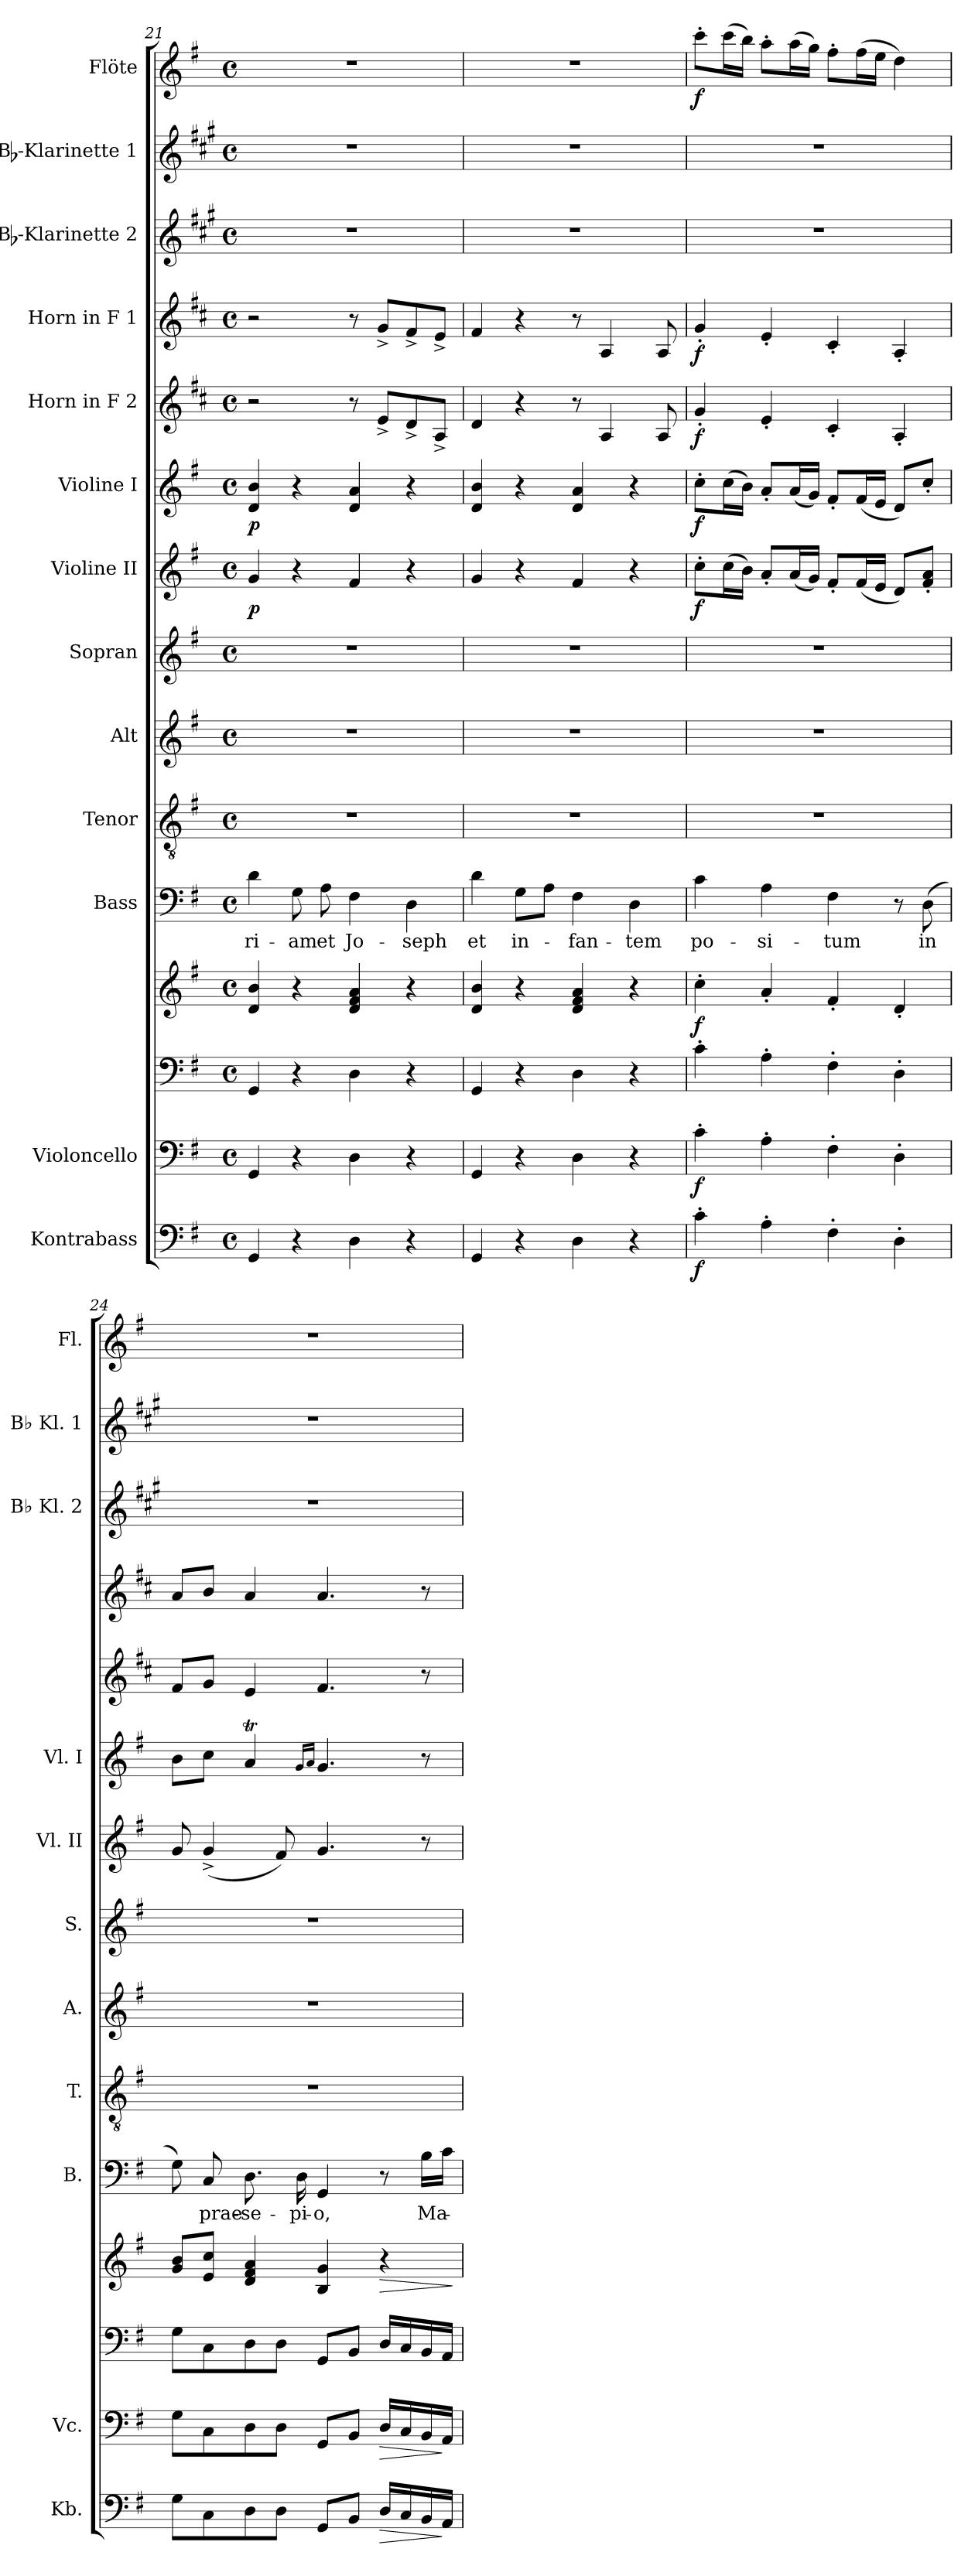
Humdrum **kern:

**kern	**dynam	**kern	**dynam	**kern	**kern	**dynam	**kern	**text	**kern	**kern	**kern	**kern	**dynam	**kern	**dynam	**kern	**dynam	**kern	**dynam	**kern	**kern	**kern	**dynam
*part14	*part14	*part13	*part13	*part12	*part12	*part12	*part11	*part11	*part10	*part9	*part8	*part7	*part7	*part6	*part6	*part5	*part5	*part4	*part4	*part3	*part2	*part1	*part1
*staff15	*staff15	*staff14	*staff14	*staff13	*staff12	*staff12/13	*staff11	*staff11	*staff10	*staff9	*staff8	*staff7	*staff7	*staff6	*staff6	*staff5	*staff5	*staff4	*staff4	*staff3	*staff2	*staff1	*staff1
*I"Kontrabass	*	*I"Violoncello	*	*	*	*	*I"Bass	*	*I"Tenor	*I"Alt	*I"Sopran	*I"Violine II	*	*I"Violine I	*	*I"Horn in F 2	*	*I"Horn in F 1	*	*I"Bb-Klarinette 2	*I"Bb-Klarinette 1	*I"Flöte	*
*I'Kb.	*	*I'Vc.	*	*	*	*	*I'B.	*	*I'T.	*I'A.	*I'S.	*I'Vl. II	*	*I'Vl. I	*	*	*	*	*	*I'Bb Kl. 2	*I'Bb Kl. 1	*I'Fl.	*
!!LO:PB:g=z
*clefF4	*	*clefF4	*	*clefF4	*clefG2	*	*clefF4	*	*clefGv2	*clefG2	*clefG2	*clefG2	*	*clefG2	*	*clefG2	*	*clefG2	*	*clefG2	*clefG2	*clefG2	*
*ITrd7c12	*	*	*	*	*	*	*	*	*	*	*	*	*	*	*	*ITrd4c7	*	*ITrd4c7	*	*ITrd1c2	*ITrd1c2	*	*
*k[f#]	*	*k[f#]	*	*k[f#]	*k[f#]	*	*k[f#]	*	*k[f#]	*k[f#]	*k[f#]	*k[f#]	*	*k[f#]	*	*k[f#]	*	*k[f#]	*	*k[f#]	*k[f#]	*k[f#]	*
*G:	*	*G:	*	*G:	*G:	*	*G:	*	*G:	*G:	*G:	*G:	*	*G:	*	*G:	*	*G:	*	*G:	*G:	*G:	*
*M4/4	*	*M4/4	*	*M4/4	*M4/4	*	*M4/4	*	*M4/4	*M4/4	*M4/4	*M4/4	*	*M4/4	*	*M4/4	*	*M4/4	*	*M4/4	*M4/4	*M4/4	*
*met(c)	*	*met(c)	*	*met(c)	*met(c)	*	*met(c)	*	*met(c)	*met(c)	*met(c)	*met(c)	*	*met(c)	*	*met(c)	*	*met(c)	*	*met(c)	*met(c)	*met(c)	*
=21	=21	=21	=21	=21	=21	=21	=21	=21	=21	=21	=21	=21	=21	=21	=21	=21	=21	=21	=21	=21	=21	=21	=21
!	!	!	!	!	!	!	!	!LO:LY:b	!	!	!	!	!LO:DY:b	!	!LO:DY:b	!	!	!	!	!	!	!	!
4GGG/	.	4GG/	.	4GG/	4d/ 4b/	.	4d\	-ri-	1r	1r	1r	4g/	p	4d/ 4b/	p	2r	.	2r	.	1r	1r	1r	.
!	!	!	!	!	!	!	!	!LO:LY:b	!	!	!	!	!	!	!	!	!	!	!	!	!	!	!
4r	.	4r	.	4r	4r	.	8G\	-am	.	.	.	4r	.	4r	.	.	.	.	.	.	.	.	.
!	!	!	!	!	!	!	!	!LO:LY:b	!	!	!	!	!	!	!	!	!	!	!	!	!	!	!
.	.	.	.	.	.	.	8A\	et	.	.	.	.	.	.	.	.	.	.	.	.	.	.	.
!	!	!	!	!	!	!	!	!LO:LY:b	!	!	!	!	!	!	!	!	!	!	!	!	!	!	!
4DD\	.	4D\	.	4D\	4d/ 4f#/ 4a/	.	4F#\	Jo-	.	.	.	4f#/	.	4d/ 4a/	.	8r	.	8r	.	.	.	.	.
.	.	.	.	.	.	.	.	.	.	.	.	.	.	.	.	8A^</L	.	8c^</L	.	.	.	.	.
!	!	!	!	!	!	!	!	!LO:LY:b	!	!	!	!	!	!	!	!	!	!	!	!	!	!	!
4r	.	4r	.	4r	4r	.	4D\	-seph	.	.	.	4r	.	4r	.	8G^</	.	8B^</	.	.	.	.	.
.	.	.	.	.	.	.	.	.	.	.	.	.	.	.	.	8D^</J	.	8A^</J	.	.	.	.	.
=22	=22	=22	=22	=22	=22	=22	=22	=22	=22	=22	=22	=22	=22	=22	=22	=22	=22	=22	=22	=22	=22	=22	=22
!	!	!	!	!	!	!	!	!LO:LY:b	!	!	!	!	!	!	!	!	!	!	!	!	!	!	!
4GGG/	.	4GG/	.	4GG/	4d/ 4b/	.	4d\	et	1r	1r	1r	4g/	.	4d/ 4b/	.	4G/	.	4B/	.	1r	1r	1r	.
!	!	!	!	!	!	!	!	!LO:LY:b	!	!	!	!	!	!	!	!	!	!	!	!	!	!	!
4r	.	4r	.	4r	4r	.	8G\L	in-	.	.	.	4r	.	4r	.	4r	.	4r	.	.	.	.	.
.	.	.	.	.	.	.	8A\J	.	.	.	.	.	.	.	.	.	.	.	.	.	.	.	.
!	!	!	!	!	!	!	!	!LO:LY:b	!	!	!	!	!	!	!	!	!	!	!	!	!	!	!
4DD\	.	4D\	.	4D\	4d/ 4f#/ 4a/	.	4F#\	-fan-	.	.	.	4f#/	.	4d/ 4a/	.	8r	.	8r	.	.	.	.	.
.	.	.	.	.	.	.	.	.	.	.	.	.	.	.	.	4D/	.	4D/	.	.	.	.	.
!	!	!	!	!	!	!	!	!LO:LY:b	!	!	!	!	!	!	!	!	!	!	!	!	!	!	!
4r	.	4r	.	4r	4r	.	4D\	-tem	.	.	.	4r	.	4r	.	.	.	.	.	.	.	.	.
.	.	.	.	.	.	.	.	.	.	.	.	.	.	.	.	8D/	.	8D/	.	.	.	.	.
=23	=23	=23	=23	=23	=23	=23	=23	=23	=23	=23	=23	=23	=23	=23	=23	=23	=23	=23	=23	=23	=23	=23	=23
!	!LO:DY:b	!	!LO:DY:b	!	!	!LO:DY:b	!	!LO:LY:b	!	!	!	!	!LO:DY:b	!	!LO:DY:b	!	!LO:DY:b	!	!LO:DY:b	!	!	!	!LO:DY:b
4C'>\	f	4c'>\	f	4c'>\	4cc'>\	f	4c\	po-	1r	1r	1r	8cc'>\L	f	8cc'>\L	f	4c'</	f	4c'</	f	1r	1r	8ccc'>\L	f
.	.	.	.	.	.	.	.	.	.	.	.	(>16cc\L	.	(>16cc\L	.	.	.	.	.	.	.	(>16ccc\L	.
.	.	.	.	.	.	.	.	.	.	.	.	16b\JJ)	.	16b\JJ)	.	.	.	.	.	.	.	16bb\JJ)	.
!	!	!	!	!	!	!	!	!LO:LY:b	!	!	!	!	!	!	!	!	!	!	!	!	!	!	!
4AA'>\	.	4A'>\	.	4A'>\	4a'</	.	4A\	-si-	.	.	.	8a'</L	.	8a'</L	.	4A'</	.	4A'</	.	.	.	8aa'>\L	.
.	.	.	.	.	.	.	.	.	.	.	.	(<16a/L	.	(<16a/L	.	.	.	.	.	.	.	(>16aa\L	.
.	.	.	.	.	.	.	.	.	.	.	.	16g/JJ)	.	16g/JJ)	.	.	.	.	.	.	.	16gg\JJ)	.
!	!	!	!	!	!	!	!	!LO:LY:b	!	!	!	!	!	!	!	!	!	!	!	!	!	!	!
4FF#'>\	.	4F#'>\	.	4F#'>\	4f#'</	.	4F#\	-tum	.	.	.	8f#'</L	.	8f#'</L	.	4F#'</	.	4F#'</	.	.	.	8ff#'>\L	.
.	.	.	.	.	.	.	.	.	.	.	.	(<16f#/L	.	(<16f#/L	.	.	.	.	.	.	.	(>16ff#\L	.
.	.	.	.	.	.	.	.	.	.	.	.	16e/JJ	.	16e/JJ	.	.	.	.	.	.	.	16ee\JJ	.
4DD'>\	.	4D'>\	.	4D'>\	4d'</	.	8r	.	.	.	.	8d/L)	.	8d/L)	.	4D'</	.	4D'</	.	.	.	4dd\)	.
!	!	!	!	!	!	!	!	!LO:LY:b	!	!	!	!	!	!	!	!	!	!	!	!	!	!	!
.	.	.	.	.	.	.	(>8D\	in	.	.	.	8f#/'< 8a/'<J	.	8cc'</J	.	.	.	.	.	.	.	.	.
=24	=24	=24	=24	=24	=24	=24	=24	=24	=24	=24	=24	=24	=24	=24	=24	=24	=24	=24	=24	=24	=24	=24	=24
8GG\L	.	8G\L	.	8G\L	8g/ 8b/L	.	8G\)	.	1r	1r	1r	8g/	.	8b\L	.	8B/L	.	8d/L	.	1r	1r	1r	.
!	!	!	!	!	!	!	!	!LO:LY:b	!	!	!	!	!	!	!	!	!	!	!	!	!	!	!
8CC\	.	8C\	.	8C\	8e/ 8cc/J	.	8C/	prae-	.	.	.	(<4g^</	.	8cc\J	.	8c/J	.	8e/J	.	.	.	.	.
!	!	!	!	!	!	!	!	!LO:LY:b	!	!	!	!	!	!	!	!	!	!	!	!	!	!	!
8DD\	.	8D\	.	8D\	4d/ 4f#/ 4a/	.	8.D\	-se-	.	.	.	.	.	4aT/	.	4A/	.	4d/	.	.	.	.	.
8DD\J	.	8D\J	.	8D\J	.	.	.	.	.	.	.	8f#/)	.	.	.	.	.	.	.	.	.	.	.
!	!	!	!	!	!	!	!	!LO:LY:b	!	!	!	!	!	!	!	!	!	!	!	!	!	!	!
.	.	.	.	.	.	.	16D\	-pi-	.	.	.	.	.	.	.	.	.	.	.	.	.	.	.
.	.	.	.	.	.	.	.	.	.	.	.	.	.	16qg/LL	.	.	.	.	.	.	.	.	.
.	.	.	.	.	.	.	.	.	.	.	.	.	.	16qa/JJ	.	.	.	.	.	.	.	.	.
!	!	!	!	!	!	!	!	!LO:LY:b	!	!	!	!	!	!	!	!	!	!	!	!	!	!	!
8GGG/L	.	8GG/L	.	8GG/L	4B/ 4g/	.	4GG/	-o,	.	.	.	4.g/	.	4.g/	.	4.B/	.	4.d/	.	.	.	.	.
8BBB/J	.	8BB/J	.	8BB/J	.	.	.	.	.	.	.	.	.	.	.	.	.	.	.	.	.	.	.
!	!LO:HP:b	!	!LO:HP:b	!	!	!LO:HP:b	!	!	!	!	!	!	!	!	!	!	!	!	!	!	!	!	!
16DD/LL	>	16D/LL	>	16D/LL	4r	>	8r	.	.	.	.	.	.	.	.	.	.	.	.	.	.	.	.
16CC/	.	16C/	.	16C/	.	.	.	.	.	.	.	.	.	.	.	.	.	.	.	.	.	.	.
!	!	!	!	!	!	!	!	!LO:LY:b	!	!	!	!	!	!	!	!	!	!	!	!	!	!	!
16BBB/	.	16BB/	.	16BB/	.	.	16B\LL	Ma-	.	.	.	8r	.	8r	.	8r	.	8r	.	.	.	.	.
16AAA/JJ	]	16AA/JJ	]	16AA/JJ	.	.	16c\JJ	.	.	.	.	.	.	.	.	.	.	.	.	.	.	.	.
.	.	.	.	.	.	]	.	.	.	.	.	.	.	.	.	.	.	.	.	.	.	.	.
=	=	=	=	=	=	=	=	=	=	=	=	=	=	=	=	=	=	=	=	=	=	=	=
*-	*-	*-	*-	*-	*-	*-	*-	*-	*-	*-	*-	*-	*-	*-	*-	*-	*-	*-	*-	*-	*-	*-	*-
